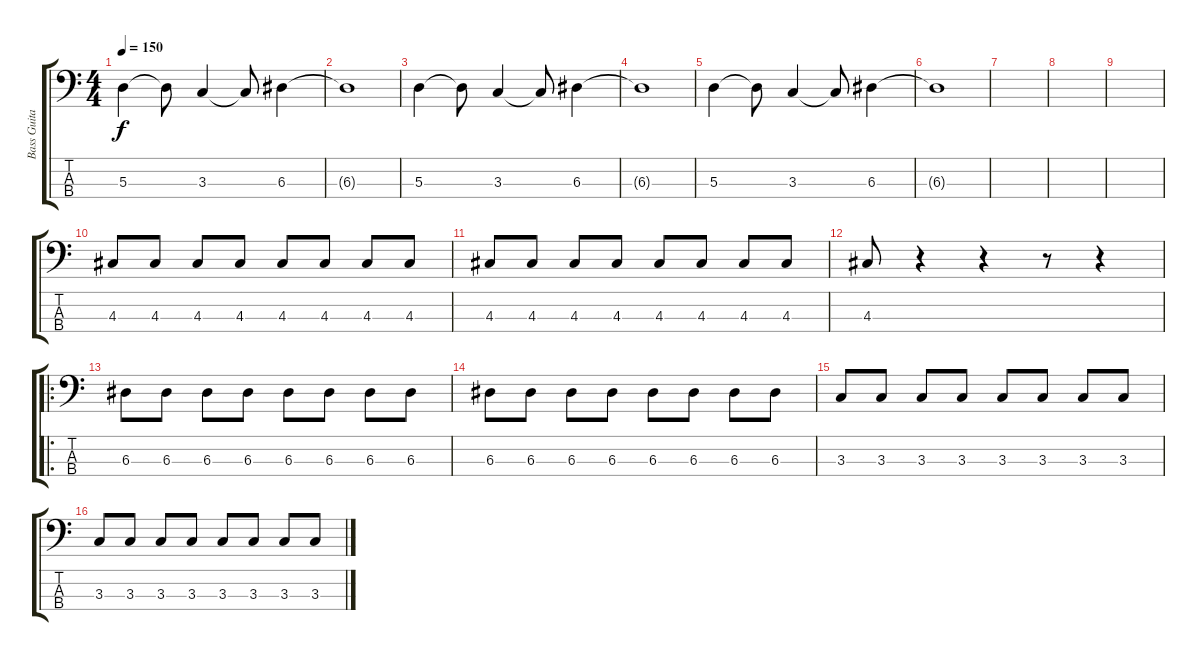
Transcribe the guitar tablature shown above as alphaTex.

\track ("Bass Guitar" "Bass Guita") {instrument electricbassfinger}
\staff {score tabs}
\tuning (G2 D2 A1 E1) {hide}
\ts (4 4)
\tempo 150
\clef f4
\ks c
5.3.4{dy f} 5.3{t}.8 3.3.4 3.3{t}.8 6.3.4 |
6.3{t}.1 |
5.3.4 5.3{t}.8 3.3.4 3.3{t}.8 6.3.4 |
6.3{t}.1 |
5.3.4 5.3{t}.8 3.3.4 3.3{t}.8 6.3.4 |
6.3{t}.1 |
|
|
|
4.3.8 4.3.8 4.3.8 4.3.8 4.3.8 4.3.8 4.3.8 4.3.8 |
4.3.8 4.3.8 4.3.8 4.3.8 4.3.8 4.3.8 4.3.8 4.3.8 |
4.3.8 r.4 r.4 r.8 r.4 |
\ro
6.3.8 6.3.8 6.3.8 6.3.8 6.3.8 6.3.8 6.3.8 6.3.8 |
6.3.8 6.3.8 6.3.8 6.3.8 6.3.8 6.3.8 6.3.8 6.3.8 |
3.3.8 3.3.8 3.3.8 3.3.8 3.3.8 3.3.8 3.3.8 3.3.8 |
3.3.8 3.3.8 3.3.8 3.3.8 3.3.8 3.3.8 3.3.8 3.3.8
